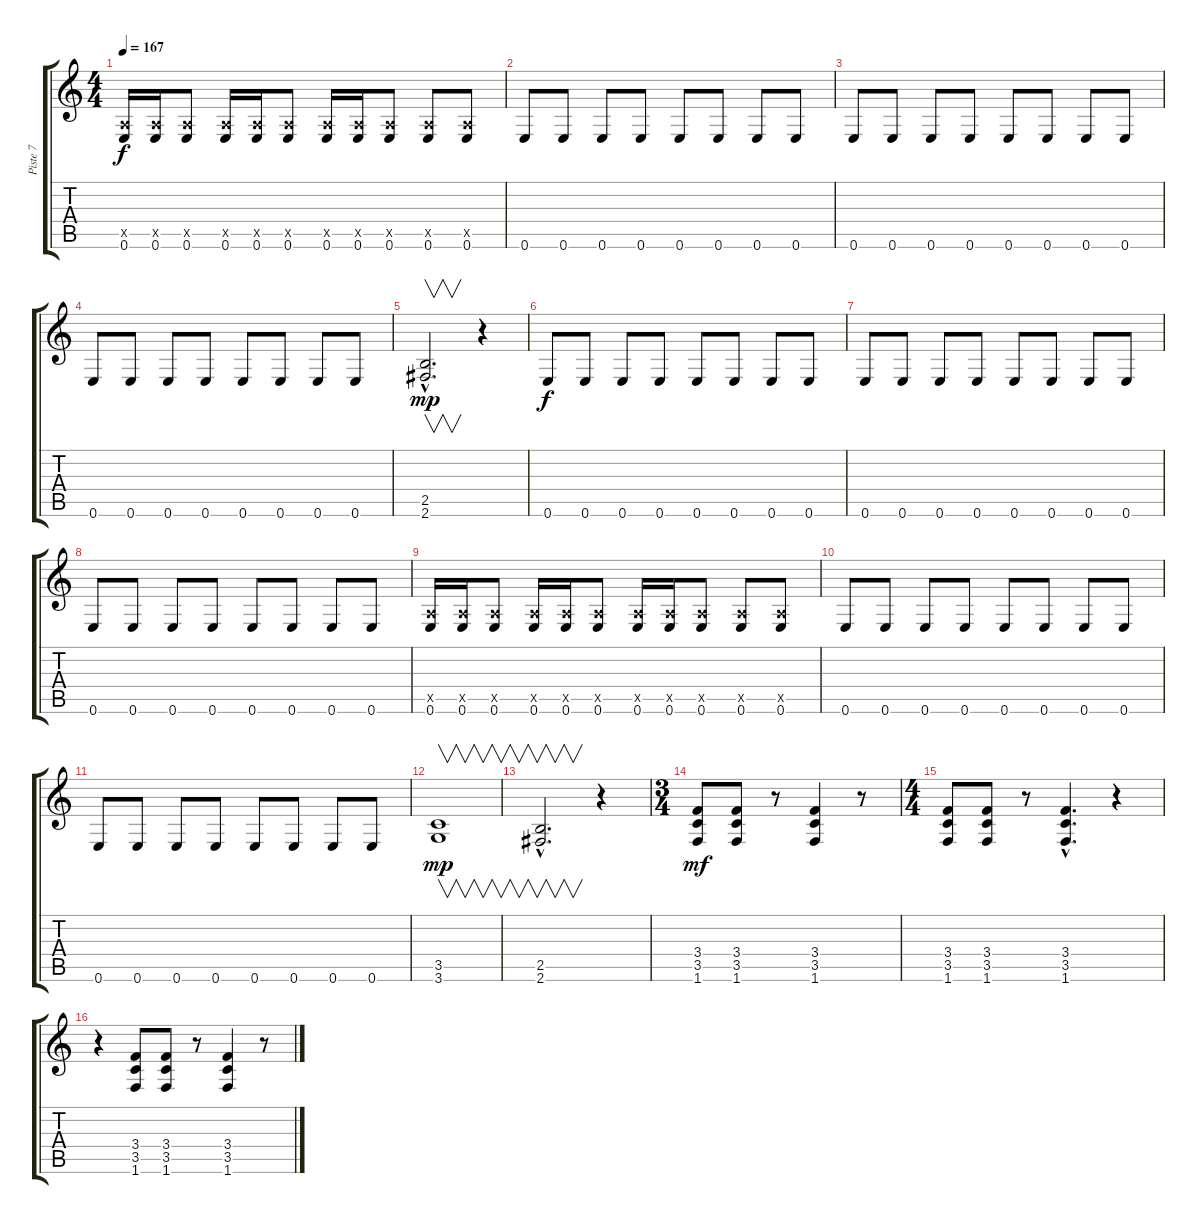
\track ("Piste 7" "Piste 7") {instrument overdrivenguitar}
\staff {score tabs}
\tuning (E4 B3 G3 D3 A2 E2) {hide}
\ts (4 4)
\tempo 167
\clef g2
\ks c
(0.5{x} 0.6).16{dy f} (0.5{x} 0.6).16 (0.5{x} 0.6).8 (0.5{x} 0.6).16 (0.5{x} 0.6).16 (0.5{x} 0.6).8 (0.5{x} 0.6).16 (0.5{x} 0.6).16 (0.5{x} 0.6).8 (0.5{x} 0.6).8 (0.5{x} 0.6).8 |
0.6.8 0.6.8 0.6.8 0.6.8 0.6.8 0.6.8 0.6.8 0.6.8 |
0.6.8 0.6.8 0.6.8 0.6.8 0.6.8 0.6.8 0.6.8 0.6.8 |
0.6.8 0.6.8 0.6.8 0.6.8 0.6.8 0.6.8 0.6.8 0.6.8 |
(2.5{hac} 2.6{hac}).2{v d dy mp} r.4 |
0.6.8{dy f} 0.6.8 0.6.8 0.6.8 0.6.8 0.6.8 0.6.8 0.6.8 |
0.6.8 0.6.8 0.6.8 0.6.8 0.6.8 0.6.8 0.6.8 0.6.8 |
0.6.8 0.6.8 0.6.8 0.6.8 0.6.8 0.6.8 0.6.8 0.6.8 |
(0.5{x} 0.6).16 (0.5{x} 0.6).16 (0.5{x} 0.6).8 (0.5{x} 0.6).16 (0.5{x} 0.6).16 (0.5{x} 0.6).8 (0.5{x} 0.6).16 (0.5{x} 0.6).16 (0.5{x} 0.6).8 (0.5{x} 0.6).8 (0.5{x} 0.6).8 |
0.6.8 0.6.8 0.6.8 0.6.8 0.6.8 0.6.8 0.6.8 0.6.8 |
0.6.8 0.6.8 0.6.8 0.6.8 0.6.8 0.6.8 0.6.8 0.6.8 |
(3.5 3.6).1{v dy mp} |
(2.5{hac} 2.6{hac}).2{v d} r.4 |
\ts (3 4)
(3.4 3.5 1.6).8{dy mf volume 4} (3.4 3.5 1.6).8 r.8 (3.4 3.5 1.6).4 r.8 |
\ts (4 4)
(3.4 3.5 1.6).8 (3.4 3.5 1.6).8 r.8 (3.4{hac} 3.5{hac} 1.6{hac}).4{d} r.4 |
r.4 (3.4 3.5 1.6).8 (3.4 3.5 1.6).8 r.8 (3.4 3.5 1.6).4 r.8
